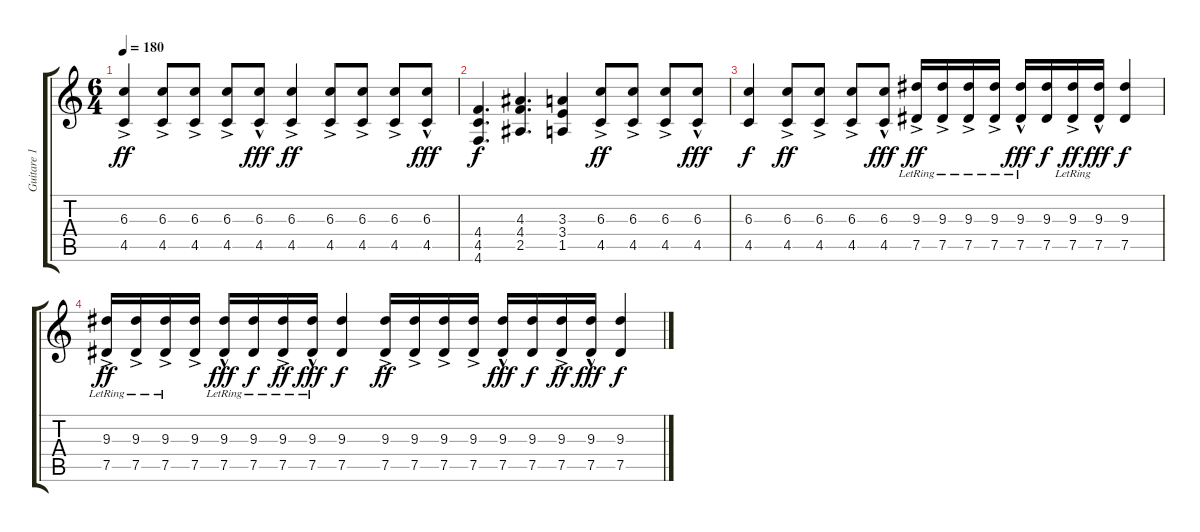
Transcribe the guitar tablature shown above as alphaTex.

\track ("Guitare 1" "Guitare 1") {instrument overdrivenguitar}
\staff {score tabs}
\tuning (Eb4 Bb3 Gb3 Db3 Ab2 Db2) {hide}
\ts (6 4)
\tempo 180
\clef g2
\ks c
(6.3{ac} 4.5).4{dy ff} (6.3{ac} 4.5).8 (6.3{ac} 4.5).8 (6.3{ac} 4.5).8 (6.3{hac} 4.5).8{dy fff} (6.3{ac} 4.5).4{dy ff} (6.3{ac} 4.5).8 (6.3{ac} 4.5).8 (6.3{ac} 4.5).8 (6.3{hac} 4.5).8{dy fff} |
(4.4 4.5 4.6).4{d dy f} (4.3 4.4 2.5).4{d} (3.3 3.4 1.5).4 (6.3{ac} 4.5).8{dy ff} (6.3{ac} 4.5).8 (6.3{ac} 4.5).8 (6.3{hac} 4.5).8{dy fff} |
(6.3 4.5).4{dy f} (6.3{ac} 4.5).8{dy ff} (6.3{ac} 4.5).8 (6.3{ac} 4.5).8 (6.3{hac} 4.5).8{dy fff} (9.3{ac} 7.5{lr}).16{dy ff} (9.3{ac} 7.5{lr}).16 (9.3{ac} 7.5{lr}).16 (9.3{ac} 7.5{lr}).16{beam split} (9.3{hac} 7.5{lr}).16{dy fff} (9.3 7.5).16{dy f} (9.3{ac} 7.5{lr}).16{dy ff} (9.3{hac} 7.5).16{dy fff} (9.3 7.5).4{dy f} |
(9.3{ac} 7.5{lr}).16{dy ff} (9.3{ac} 7.5{lr}).16 (9.3{ac} 7.5{lr}).16 (9.3{ac} 7.5).16{beam split} (9.3{hac} 7.5{lr}).16{dy fff} (9.3 7.5{lr}).16{dy f} (9.3{ac} 7.5{lr}).16{dy ff} (9.3{hac} 7.5{lr}).16{dy fff} (9.3 7.5).4{dy f} (9.3{ac} 7.5).16{dy ff} (9.3{ac} 7.5).16 (9.3{ac} 7.5).16 (9.3{ac} 7.5).16{beam split} (9.3{hac} 7.5).16{dy fff} (9.3 7.5).16{dy f} (9.3{ac} 7.5).16{dy ff} (9.3{hac} 7.5).16{dy fff} (9.3 7.5).4{dy f}
